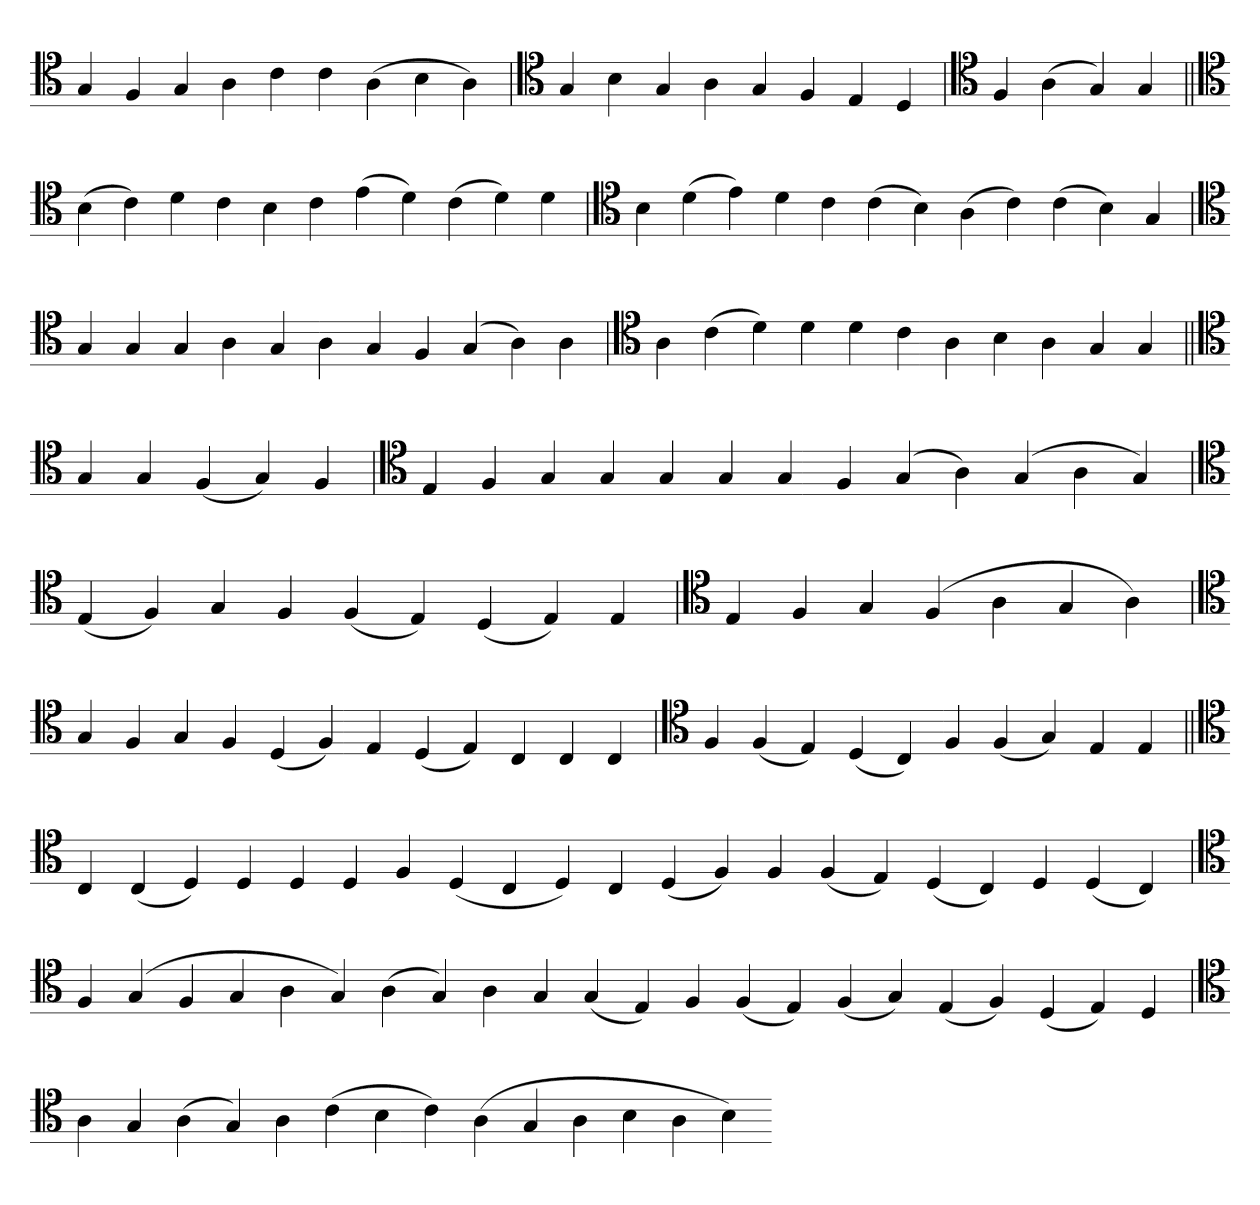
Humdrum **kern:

**kern
*part1
*staff1
*clefC4
=
4G
4F
4G
4A
4c
4c
(4A
4B
4A)
=`
*clefC4
4G
4B
4G
4A
4G
4F
4E
4D
=`
*clefC4
4F
(4A
4G)
4G
=||
*clefC4
(4B
4c)
4d
4c
4B
4c
(4e
4d)
(4c
4d)
4d
=`
*clefC4
4B
(4d
4e)
4d
4c
(4c
4B)
(4A
4c)
(4c
4B)
4G
='
*clefC4
4G
4G
4G
4A
4G
4A
4G
4F
(4G
4A)
4A
=`
*clefC4
4A
(4c
4d)
4d
4d
4c
4A
4B
4A
4G
4G
=||
*clefC4
4G
4G
(4F
4G)
4F
=`
*clefC4
4E
4F
4G
4G
4G
4G
4G
4F
(4G
4A)
(4G
4A
4G)
=`
*clefC4
(4E
4F)
4G
4F
(4F
4E)
(4D
4E)
4E
=
*clefC4
4E
4F
4G
(4F
4A
4G
4A)
=`
*clefC4
4G
4F
4G
4F
(4D
4F)
4E
(4D
4E)
4C
4C
4C
='
*clefC4
4F
(4F
4E)
(4D
4C)
4F
(4F
4G)
4E
4E
=||
*clefC4
4C
(4C
4D)
4D
4D
4D
4F
(4D
4C
4D)
4C
(4D
4F)
4F
(4F
4E)
(4D
4C)
4D
(4D
4C)
='
*clefC4
4F
(4G
4F
4G
4A
4G)
(4A
4G)
4A
4G
(4G
4E)
4F
(4F
4E)
(4F
4G)
(4E
4F)
(4D
4E)
4D
=
*clefC4
4A
4G
(4A
4G)
4A
(4c
4B
4c)
(4A
4G
4A
4B
4A
4B)
=-
*-
